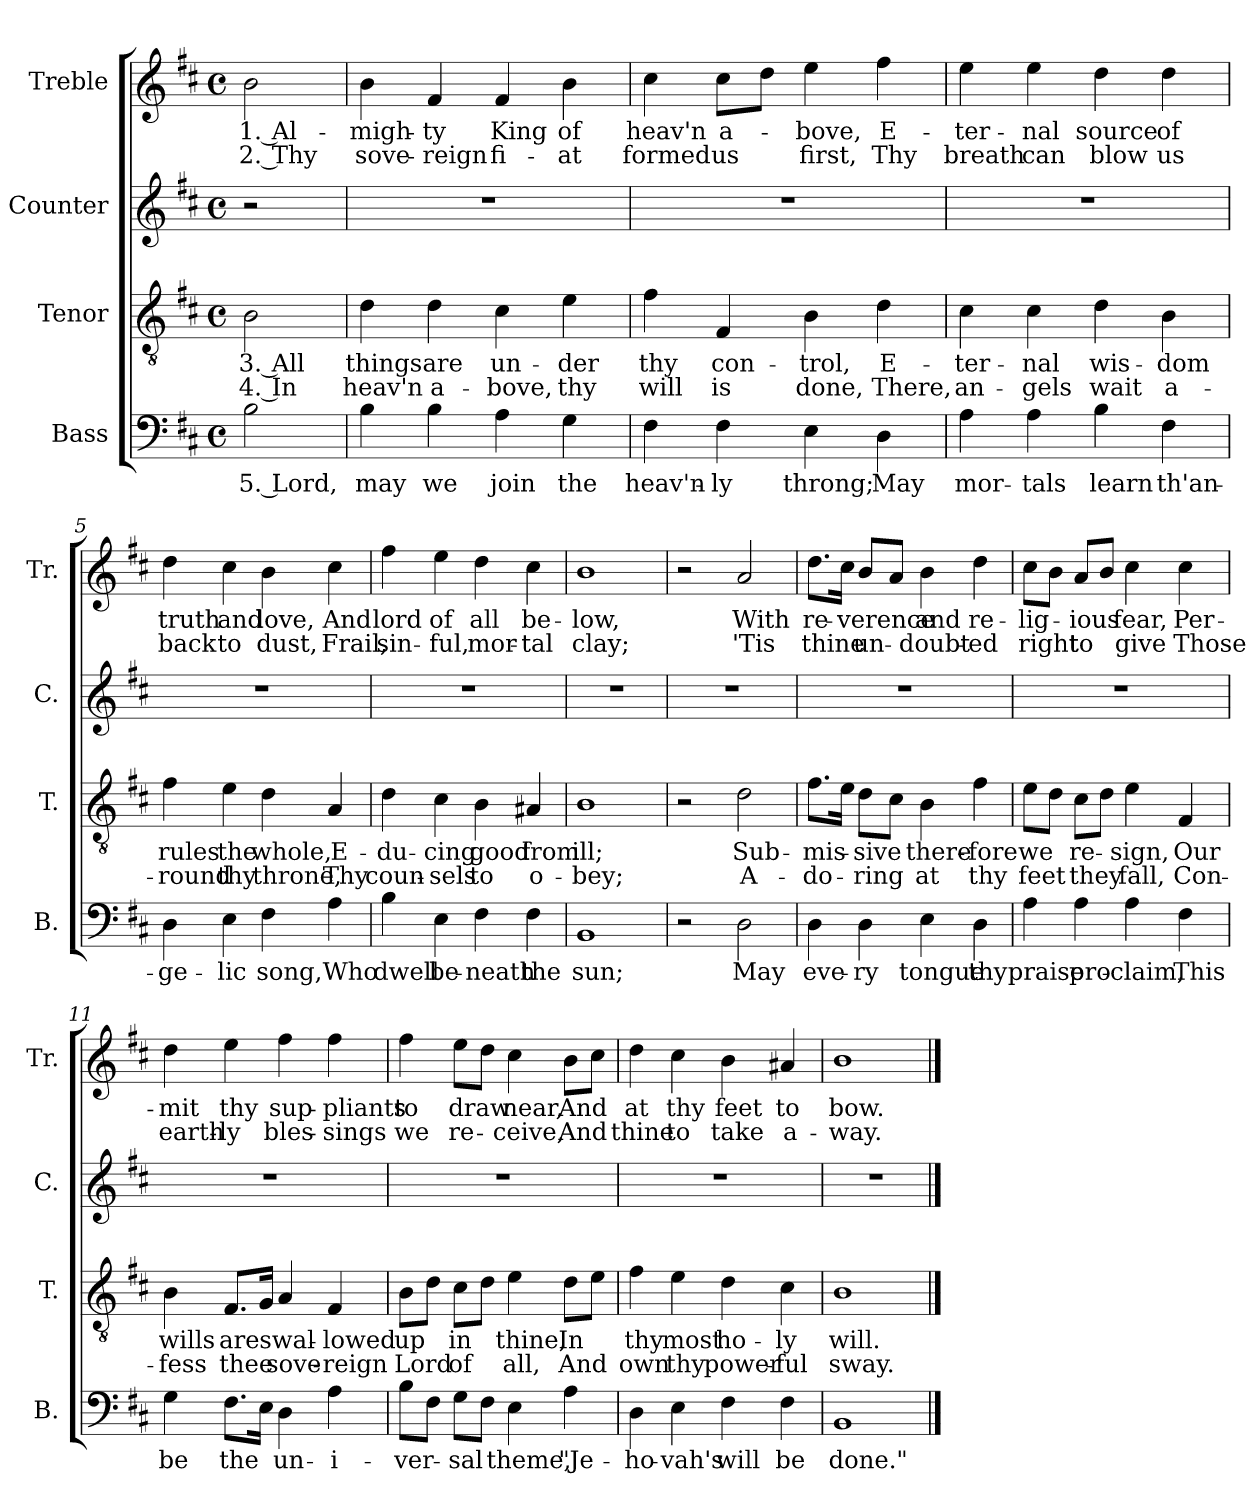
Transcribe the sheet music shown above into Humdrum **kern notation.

**kern	**text	**kern	**text	**text	**kern	**kern	**text	**text
*part4	*part4	*part3	*part3	*part3	*part2	*part1	*part1	*part1
*staff4	*staff4	*staff3	*staff3	*staff3	*staff2	*staff1	*staff1	*staff1
*I"Bass	*	*I"Tenor	*	*	*I"Counter	*I"Treble	*	*
*I'B.	*	*I'T.	*	*	*I'C.	*I'Tr.	*	*
*clefF4	*	*clefGv2	*	*	*clefG2	*clefG2	*	*
*k[f#c#]	*	*k[f#c#]	*	*	*k[f#c#]	*k[f#c#]	*	*
*M4/4	*	*M4/4	*	*	*M4/4	*M4/4	*	*
*met(c)	*	*met(c)	*	*	*met(c)	*met(c)	*	*
=1	=1	=1	=1	=1	=1	=1	=1	=1
2B\	5. Lord,	2B\	3. All	4. In	2r	2b\	1. Al-	2. Thy
=2	=2	=2	=2	=2	=2	=2	=2	=2
4B\	may	4d\	things	heav'n	1r	4b\	-migh-	sove-
4B\	we	4d\	are	a-	.	4f#/	-ty	-reign
4A\	join	4c#\	un-	-bove,	.	4f#/	King	fi-
4G\	the	4e\	-der	thy	.	4b\	of	-at
=3	=3	=3	=3	=3	=3	=3	=3	=3
4F#\	heav'n-	4f#\	thy	will	1r	4cc#\	heav'n	formed
4F#\	-ly	4F#/	con-	is	.	8cc#\L	a-	us
.	.	.	.	.	.	8dd\J	.	.
4E\	throng;	4B\	-trol,	done,	.	4ee\	-bove,	first,
4D\	May	4d\	E-	There,	.	4ff#\	E-	Thy
=4	=4	=4	=4	=4	=4	=4	=4	=4
4A\	mor-	4c#\	-ter-	an-	1r	4ee\	-ter-	breath
4A\	-tals	4c#\	-nal	-gels	.	4ee\	-nal	can
4B\	learn	4d\	wis-	wait	.	4dd\	source	blow
4F#\	th'an-	4B\	-dom	a-	.	4dd\	of	us
!!LO:LB:g=z
=5	=5	=5	=5	=5	=5	=5	=5	=5
4D\	-ge-	4f#\	rules	-round	1r	4dd\	truth	back
4E\	-lic	4e\	the	thy	.	4cc#\	and	to
4F#\	song,	4d\	whole,	throne,	.	4b\	love,	dust,
4A\	Who	4A/	E-	Thy	.	4cc#\	And	Frail,
=6	=6	=6	=6	=6	=6	=6	=6	=6
4B\	dwell	4d\	-du-	coun-	1r	4ff#\	lord	sin-
4E\	be-	4c#\	-cing	-sels	.	4ee\	of	-ful,
4F#\	-neath	4B\	good	to	.	4dd\	all	mor-
4F#\	the	4A#X/	from	o-	.	4cc#\	be-	-tal
=7	=7	=7	=7	=7	=7	=7	=7	=7
1BB	sun;	1B	ill;	-bey;	1r	1b	-low,	clay;
=8	=8	=8	=8	=8	=8	=8	=8	=8
2r	.	2r	.	.	1r	2r	.	.
2D\	May	2d\	Sub-	A-	.	2a/	With	'Tis
=9	=9	=9	=9	=9	=9	=9	=9	=9
4D\	eve-	8.f#\L	-mis-	-do-	1r	8.dd\L	re-	thine
.	.	16e\Jk	.	.	.	16cc#\Jk	.	.
4D\	-ry	8d\L	-sive	-ring	.	8b/L	-verence	un-
.	.	8c#\J	.	.	.	8a/J	.	.
4E\	tongue	4B\	there-	at	.	4b\	and	-doubt-
4D\	thy	4f#\	-fore	thy	.	4dd\	re-	-ed
!!LO:LB:g=z
=10	=10	=10	=10	=10	=10	=10	=10	=10
4A\	praise	8e\L	we	feet	1r	8cc#\L	-lig-	right
.	.	8d\J	.	.	.	8b\J	.	.
4A\	pro-	8c#\L	re-	they	.	8a/L	-ious	to
.	.	8d\J	.	.	.	8b/J	.	.
4A\	-claim,	4e\	-sign,	fall,	.	4cc#\	fear,	give
4F#\	This	4F#/	Our	Con-	.	4cc#\	Per-	Those
=11	=11	=11	=11	=11	=11	=11	=11	=11
4G\	be	4B\	wills	-fess	1r	4dd\	-mit	earth-
8.F#\L	the	8.F#/L	are	thee	.	4ee\	thy	-ly
16E\Jk	.	16G/Jk	.	.	.	.	.	.
4D\	un-	4A/	swal-	sove-	.	4ff#\	sup-	bles-
4A\	-i-	4F#/	-lowed	-reign	.	4ff#\	-pliants	-sings
=12	=12	=12	=12	=12	=12	=12	=12	=12
8B\L	-ver-	8B\L	up	Lord	1r	4ff#\	to	we
8F#\J	.	8d\J	.	.	.	.	.	.
8G\L	-sal	8c#\L	in	of	.	8ee\L	draw	re-
8F#\J	.	8d\J	.	.	.	8dd\J	.	.
4E\	theme,	4e\	thine,	all,	.	4cc#\	near,	-ceive,
4A\	"Je-	8d\L	In	And	.	8b\L	And	And
.	.	8e\J	.	.	.	8cc#\J	.	.
=13	=13	=13	=13	=13	=13	=13	=13	=13
4D\	-ho-	4f#\	thy	own	1r	4dd\	at	thine
4E\	-vah's	4e\	most	thy	.	4cc#\	thy	to
4F#\	will	4d\	ho-	power-	.	4b\	feet	take
4F#\	be	4c#\	-ly	-ful	.	4a#X/	to	a-
!!LO:LB:g=z
=14	=14	=14	=14	=14	=14	=14	=14	=14
1BB	done."	1B	will.	sway.	1r	1b	bow.	-way.
==	==	==	==	==	==	==	==	==
*-	*-	*-	*-	*-	*-	*-	*-	*-
